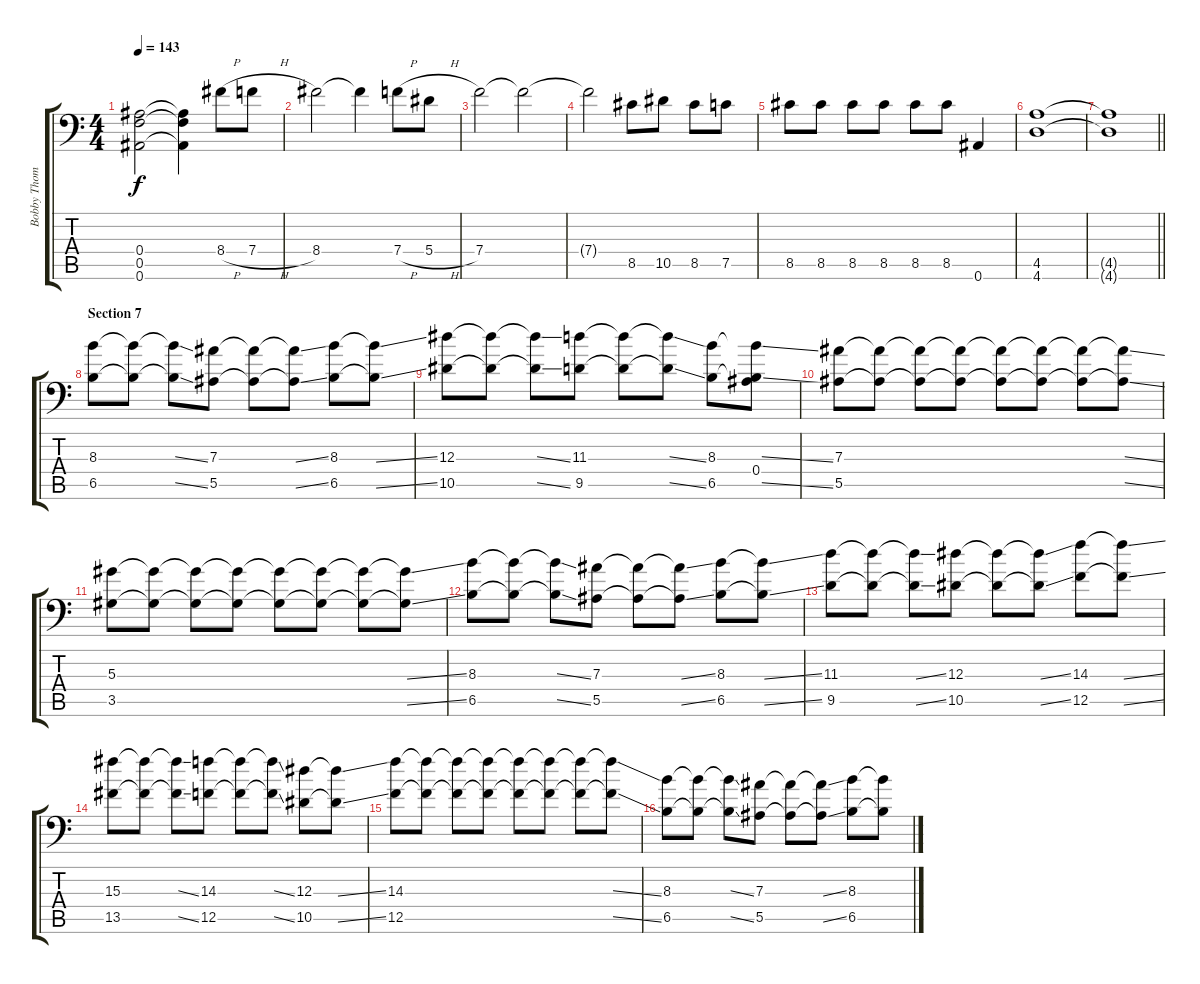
\track ("Bobby Thompson" "Bobby Thom") {instrument overdrivenguitar}
\staff {score tabs}
\tuning (C4 G3 Eb3 Bb2 F2 Bb1) {hide}
\ts (4 4)
\tempo 143
\clef f4
\ks c
(0.4 0.5 0.6).2{dy f} (0.4{t} 0.5{t} 0.6{t}).4 8.4{h}.8 7.4{h}.8 |
8.4.2 8.4{t}.4 7.4{h}.8 5.4{h}.8 |
7.4.2 7.4{t}.2 |
7.4{t}.2 8.5.8 10.5.8 8.5.8 7.5.8 |
8.5.8 8.5.8 8.5.8 8.5.8 8.5.8 8.5.8 0.6.4 |
(4.5 4.6).1 |
\barLineRight lightlight
(4.5{t} 4.6{t}).1 |
\section ("" "Section 7")
(8.3 6.5).8 (8.3{t} 6.5{t}).8 (8.3{ss t} 6.5{ss t}).8 (7.3 5.5).8 (7.3{t} 5.5{t}).8 (7.3{ss t} 5.5{ss t}).8 (8.3 6.5).8 (8.3{ss t} 6.5{ss t}).8 |
(12.3 10.5).8 (12.3{t} 10.5{t}).8 (12.3{ss t} 10.5{ss t}).8 (11.3 9.5).8 (11.3{t} 9.5{t}).8 (11.3{ss t} 9.5{ss t}).8 (8.3 6.5).8 (8.3{ss t} 0.4 6.5{ss t}).8 |
(7.3 5.5).8 (7.3{t} 5.5{t}).8 (7.3{t} 5.5{t}).8 (7.3{t} 5.5{t}).8 (7.3{t} 5.5{t}).8 (7.3{t} 5.5{t}).8 (7.3{t} 5.5{t}).8 (7.3{ss t} 5.5{ss t}).8 |
(5.3 3.5).8 (5.3{t} 3.5{t}).8 (5.3{t} 3.5{t}).8 (5.3{t} 3.5{t}).8 (5.3{t} 3.5{t}).8 (5.3{t} 3.5{t}).8 (5.3{t} 3.5{t}).8 (5.3{ss t} 3.5{ss t}).8 |
(8.3 6.5).8 (8.3{t} 6.5{t}).8 (8.3{ss t} 6.5{ss t}).8 (7.3 5.5).8 (7.3{t} 5.5{t}).8 (7.3{ss t} 5.5{ss t}).8 (8.3 6.5).8 (8.3{ss t} 6.5{ss t}).8 |
(11.3 9.5).8 (11.3{t} 9.5{t}).8 (11.3{ss t} 9.5{ss t}).8 (12.3 10.5).8 (12.3{t} 10.5{t}).8 (12.3{ss t} 10.5{ss t}).8 (14.3 12.5).8 (14.3{ss t} 12.5{ss t}).8 |
(15.3 13.5).8 (15.3{t} 13.5{t}).8 (15.3{ss t} 13.5{ss t}).8 (14.3 12.5).8 (14.3{t} 12.5{t}).8 (14.3{ss t} 12.5{ss t}).8 (12.3 10.5).8 (12.3{ss t} 10.5{ss t}).8 |
(14.3 12.5).8 (14.3{t} 12.5{t}).8 (14.3{t} 12.5{t}).8 (14.3{t} 12.5{t}).8 (14.3{t} 12.5{t}).8 (14.3{t} 12.5{t}).8 (14.3{t} 12.5{t}).8 (14.3{ss t} 12.5{ss t}).8 |
(8.3 6.5).8 (8.3{t} 6.5{t}).8 (8.3{ss t} 6.5{ss t}).8 (7.3 5.5).8 (7.3{t} 5.5{t}).8 (7.3{ss t} 5.5{ss t}).8 (8.3 6.5).8 (8.3{ss t} 6.5{ss t}).8
